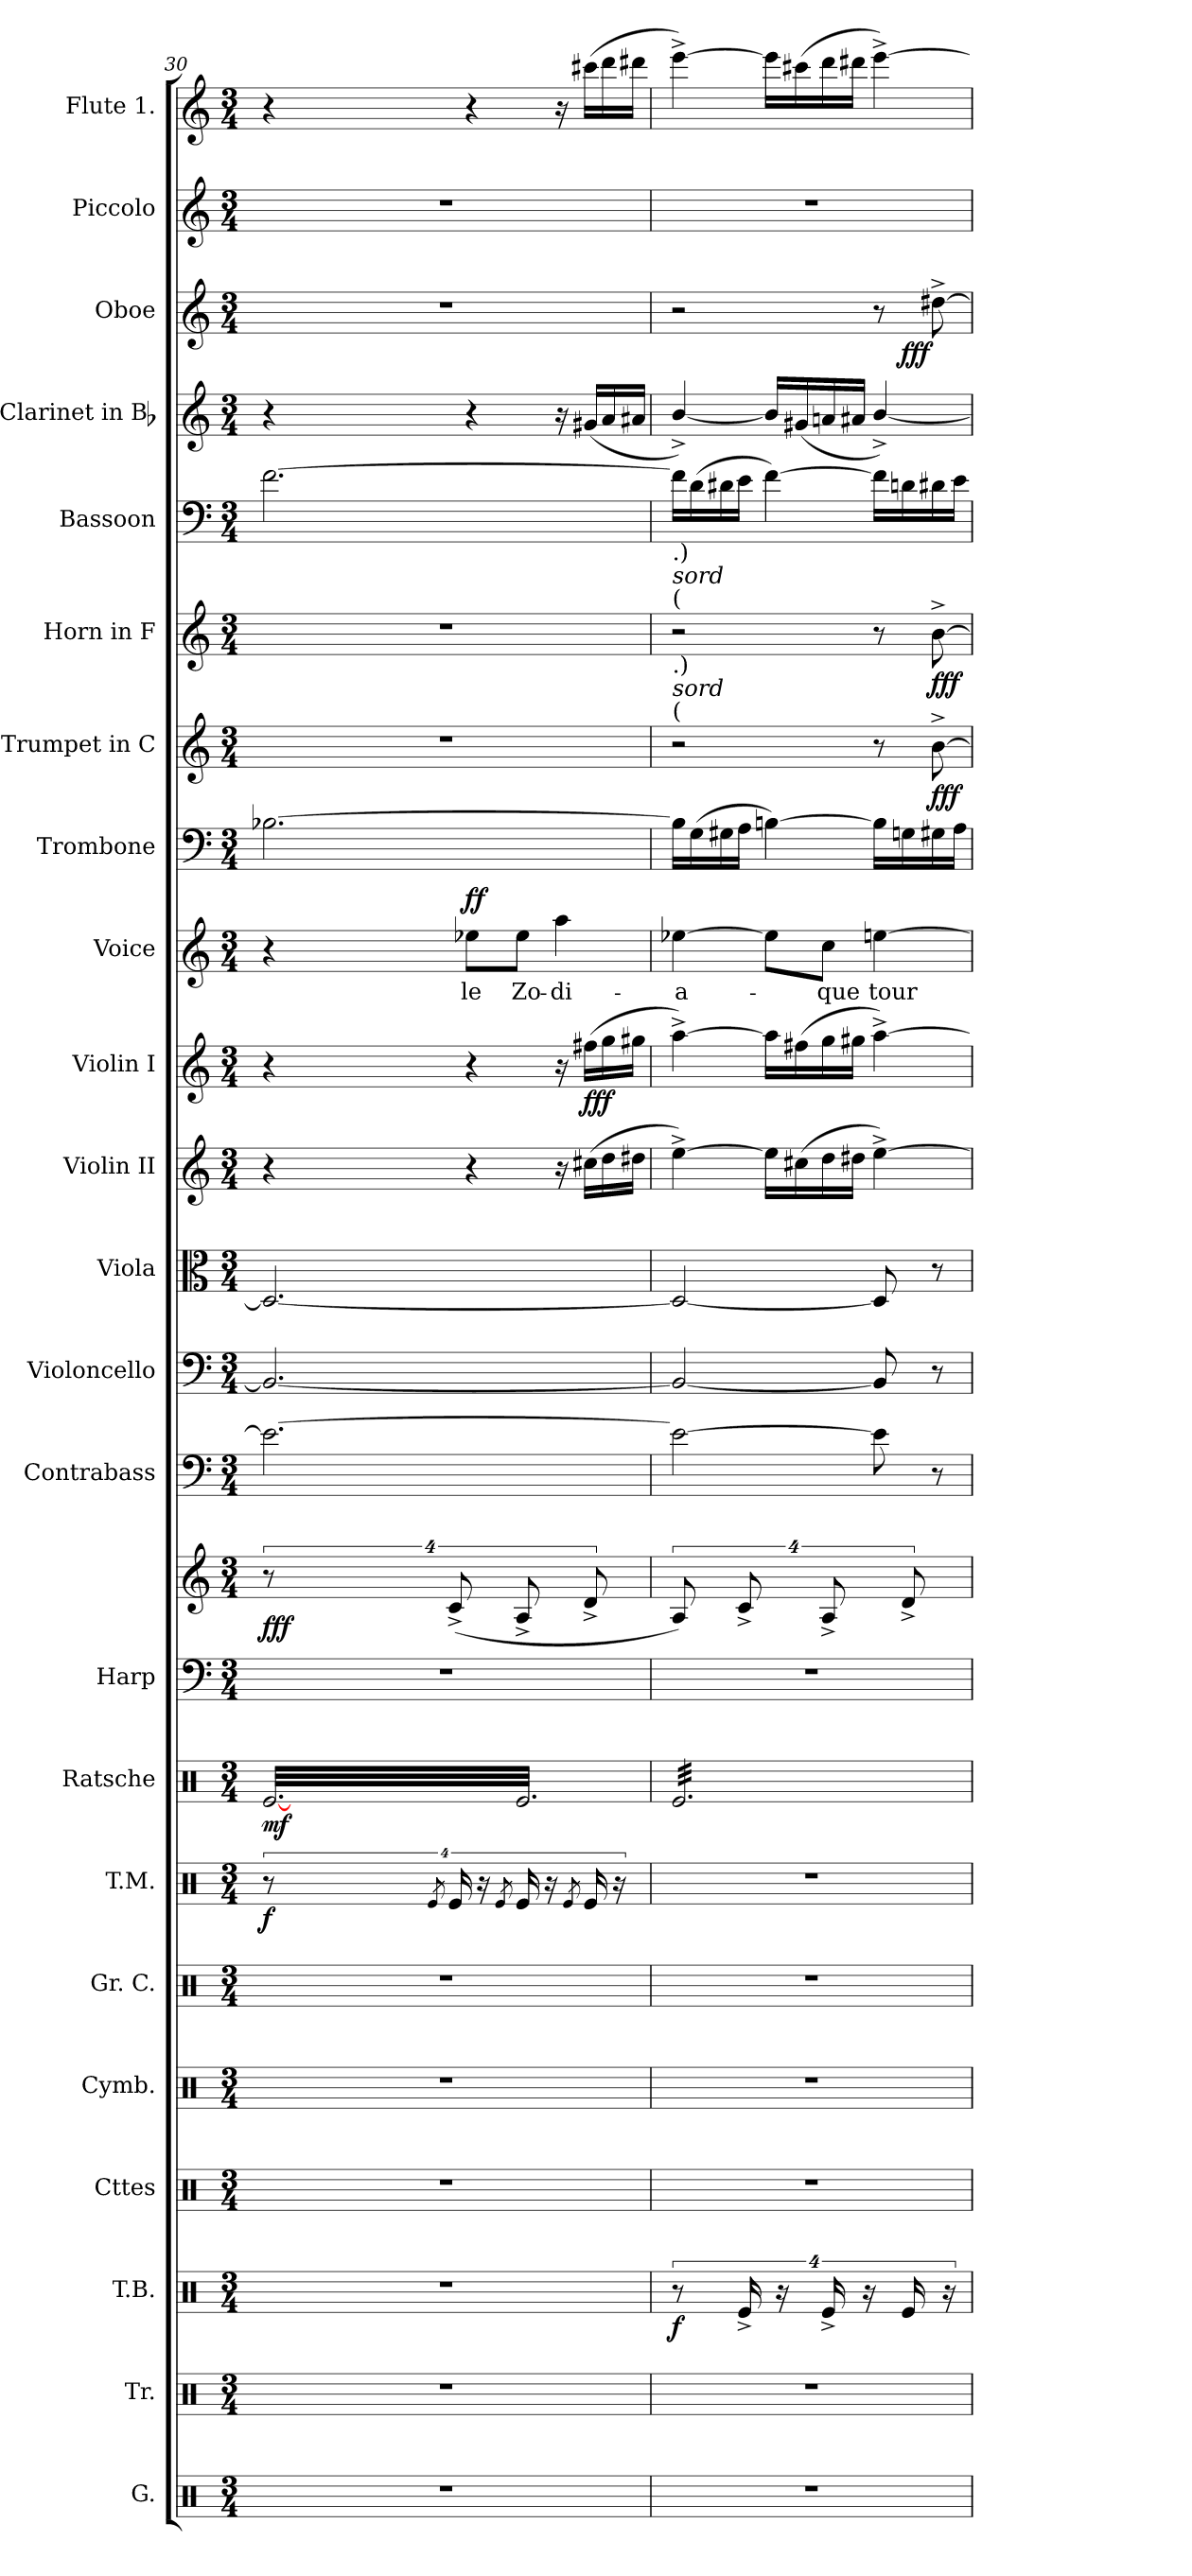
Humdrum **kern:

**kern	**kern	**kern	**dynam	**kern	**kern	**kern	**kern	**dynam	**kern	**dynam	**kern	**kern	**dynam	**kern	**kern	**kern	**kern	**kern	**dynam	**kern	**text	**dynam	**kern	**kern	**dynam	**kern	**dynam	**kern	**kern	**kern	**dynam	**kern	**kern
*part23	*part22	*part21	*part21	*part20	*part19	*part18	*part17	*part17	*part16	*part16	*part15	*part15	*part15	*part14	*part13	*part12	*part11	*part10	*part10	*part9	*part9	*part9	*part8	*part7	*part7	*part6	*part6	*part5	*part4	*part3	*part3	*part2	*part1
*staff24	*staff23	*staff22	*staff22	*staff21	*staff20	*staff19	*staff18	*staff18	*staff17	*staff17	*staff16	*staff15	*staff15/16	*staff14	*staff13	*staff12	*staff11	*staff10	*staff10	*staff9	*staff9	*staff9	*staff8	*staff7	*staff7	*staff6	*staff6	*staff5	*staff4	*staff3	*staff3	*staff2	*staff1
*I"G.	*I"Tr.	*I"T.B.	*	*I"Cttes	*I"Cymb.	*I"Gr. C.	*I"T.M.	*	*I"Ratsche	*	*I"Harp	*	*	*I"Contrabass	*I"Violoncello	*I"Viola	*I"Violin II	*I"Violin I	*	*I"Voice	*	*	*I"Trombone	*I"Trumpet in C	*	*I"Horn in F	*	*I"Bassoon	*I"Clarinet in Bb	*I"Oboe	*	*I"Piccolo	*I"Flute 1.
*I'G.	*I'Tr.	*I'T.B.	*	*I'Cttes	*I'Cymb.	*I'Gr. C.	*I'T.M.	*	*I'Rt.	*	*I'Hp.	*	*	*I'Cb.	*I'Vc.	*I'Vla.	*I'Vln. II	*I'Vln. I	*	*I'Voice	*	*	*I'Tbn.	*	*	*I'Hn.	*	*I'Bsn.	*I'Cl.	*I'Ob.	*	*I'Picc.	*I'Fl.
*clefX	*clefX	*clefX	*	*clefX	*clefX	*clefX	*clefX	*	*clefX	*	*clefF4	*clefG2	*	*clefF4	*clefF4	*clefC3	*clefG2	*clefG2	*	*clefG2	*	*	*clefF4	*clefG2	*	*clefG2	*	*clefF4	*clefG2	*clefG2	*	*clefG2	*clefG2
*	*	*	*	*	*	*	*	*	*	*	*	*	*	*ITrd7c12	*	*	*	*	*	*	*	*	*	*	*	*ITrd4c7	*	*	*ITrd1c2	*	*	*ITrd-7c-12	*
*k[]	*k[]	*k[]	*	*k[]	*k[]	*k[]	*k[]	*	*k[]	*	*k[]	*k[]	*	*k[]	*k[]	*k[]	*k[]	*k[]	*	*k[]	*	*	*k[]	*k[]	*	*k[b-]	*	*k[]	*k[b-e-]	*k[]	*	*k[]	*k[]
*M3/4	*M3/4	*M3/4	*	*M3/4	*M3/4	*M3/4	*M3/4	*	*M3/4	*	*M3/4	*M3/4	*	*M3/4	*M3/4	*M3/4	*M3/4	*M3/4	*	*M3/4	*	*	*M3/4	*M3/4	*	*M3/4	*	*M3/4	*M3/4	*M3/4	*	*M3/4	*M3/4
=30	=30	=30	=30	=30	=30	=30	=30	=30	=30	=30	=30	=30	=30	=30	=30	=30	=30	=30	=30	=30	=30	=30	=30	=30	=30	=30	=30	=30	=30	=30	=30	=30	=30
!LO:N:vis=1	!LO:N:vis=1	!LO:N:vis=1	!	!LO:N:vis=1	!LO:N:vis=1	!LO:N:vis=1	!	!	!	!	!LO:N:vis=1	!	!	!	!	!	!	!	!	!	!	!	!	!LO:N:vis=1	!	!LO:N:vis=1	!	!	!	!LO:N:vis=1	!	!LO:N:vis=1	!
*	*	*	*	*	*	*	*	*	*tremolo	*	*	*	*	*	*	*	*	*	*	*	*	*	*	*	*	*	*	*	*	*	*	*	*
2.r	2.r	2.r	.	2.r	2.r	2.r	16%3r	f	[<32Rei/LLL	mf	2.r	16%3r	fff	2.Ei\_>	2.BBi/_<	2.D#i/_<	4r	4r	.	4r	.	.	[>2.B-Xi\	2.r	.	2.r	.	[>2.fi\	4r	2.r	.	2.r	4r
.	.	.	.	.	.	.	.	.	32Rei/	.	.	.	.	.	.	.	.	.	.	.	.	.	.	.	.	.	.	.	.	.	.	.	.
.	.	.	.	.	.	.	.	.	32Rei/	.	.	.	.	.	.	.	.	.	.	.	.	.	.	.	.	.	.	.	.	.	.	.	.
.	.	.	.	.	.	.	.	.	32Rei/	.	.	.	.	.	.	.	.	.	.	.	.	.	.	.	.	.	.	.	.	.	.	.	.
.	.	.	.	.	.	.	.	.	32Rei/	.	.	.	.	.	.	.	.	.	.	.	.	.	.	.	.	.	.	.	.	.	.	.	.
.	.	.	.	.	.	.	.	.	32Rei/	.	.	.	.	.	.	.	.	.	.	.	.	.	.	.	.	.	.	.	.	.	.	.	.
.	.	.	.	.	.	.	8qRei/	.	.	.	.	.	.	.	.	.	.	.	.	.	.	.	.	.	.	.	.	.	.	.	.	.	.
.	.	.	.	.	.	.	32%3Rei/	.	32Rei/	.	.	(16%3c^i/	.	.	.	.	.	.	.	.	.	.	.	.	.	.	.	.	.	.	.	.	.
.	.	.	.	.	.	.	.	.	32Rei/	.	.	.	.	.	.	.	.	.	.	.	.	.	.	.	.	.	.	.	.	.	.	.	.
!	!	!	!	!	!	!	!	!	!	!	!	!	!	!	!	!	!	!	!	!	!LO:LY:b:color=#000000	!	!	!	!	!	!	!	!	!	!	!	!
.	.	.	.	.	.	.	.	.	32Rei/	.	.	.	.	.	.	.	4r	4r	.	8ee-Xi\L	le	ff	.	.	.	.	.	.	4r	.	.	.	4r
.	.	.	.	.	.	.	32%3r	.	32Rei/	.	.	.	.	.	.	.	.	.	.	.	.	.	.	.	.	.	.	.	.	.	.	.	.
.	.	.	.	.	.	.	.	.	32Rei/	.	.	.	.	.	.	.	.	.	.	.	.	.	.	.	.	.	.	.	.	.	.	.	.
.	.	.	.	.	.	.	.	.	32Rei/	.	.	.	.	.	.	.	.	.	.	.	.	.	.	.	.	.	.	.	.	.	.	.	.
.	.	.	.	.	.	.	8qRei/	.	.	.	.	.	.	.	.	.	.	.	.	.	.	.	.	.	.	.	.	.	.	.	.	.	.
!	!	!	!	!	!	!	!	!	!	!	!	!	!	!	!	!	!	!	!	!	!LO:LY:b:color=#000000	!	!	!	!	!	!	!	!	!	!	!	!
.	.	.	.	.	.	.	32%3Rei/	.	32Rei/	.	.	16%3A^i/	.	.	.	.	.	.	.	8ee-i\J	Zo-	.	.	.	.	.	.	.	.	.	.	.	.
.	.	.	.	.	.	.	.	.	32Rei/	.	.	.	.	.	.	.	.	.	.	.	.	.	.	.	.	.	.	.	.	.	.	.	.
.	.	.	.	.	.	.	.	.	32Rei/	.	.	.	.	.	.	.	.	.	.	.	.	.	.	.	.	.	.	.	.	.	.	.	.
.	.	.	.	.	.	.	32%3r	.	32Rei/	.	.	.	.	.	.	.	.	.	.	.	.	.	.	.	.	.	.	.	.	.	.	.	.
!	!	!	!	!	!	!	!	!	!	!	!	!	!	!	!	!	!	!	!	!	!LO:LY:b:color=#000000	!	!	!	!	!	!	!	!	!	!	!	!
.	.	.	.	.	.	.	.	.	32Rei/	.	.	.	.	.	.	.	16r	16r	.	4aai\	-di-	.	.	.	.	.	.	.	16r	.	.	.	16r
.	.	.	.	.	.	.	.	.	32Rei/	.	.	.	.	.	.	.	.	.	.	.	.	.	.	.	.	.	.	.	.	.	.	.	.
.	.	.	.	.	.	.	8qRei/	.	.	.	.	.	.	.	.	.	.	.	.	.	.	.	.	.	.	.	.	.	.	.	.	.	.
.	.	.	.	.	.	.	32%3Rei/	.	32Rei/	.	.	16%3d^i/	.	.	.	.	(16cc#Xi\LL	(16ff#Xi\LL	fff	.	.	.	.	.	.	.	.	.	(16f#Xi/LL	.	.	.	(16ccc#Xi\LL
.	.	.	.	.	.	.	.	.	32Rei/	.	.	.	.	.	.	.	.	.	.	.	.	.	.	.	.	.	.	.	.	.	.	.	.
.	.	.	.	.	.	.	.	.	32Rei/	.	.	.	.	.	.	.	16ddi\	16ggi\	.	.	.	.	.	.	.	.	.	.	16gi/	.	.	.	16dddi\
.	.	.	.	.	.	.	32%3r	.	32Rei/	.	.	.	.	.	.	.	.	.	.	.	.	.	.	.	.	.	.	.	.	.	.	.	.
.	.	.	.	.	.	.	.	.	32Rei/	.	.	.	.	.	.	.	16dd#Xi\JJ	16gg#Xi\JJ	.	.	.	.	.	.	.	.	.	.	16g#Xi/JJ	.	.	.	16ddd#Xi\JJ
.	.	.	.	.	.	.	.	.	32Rei/JJJ	.	.	.	.	.	.	.	.	.	.	.	.	.	.	.	.	.	.	.	.	.	.	.	.
!!LO:PB:g=z
=31	=31	=31	=31	=31	=31	=31	=31	=31	=31	=31	=31	=31	=31	=31	=31	=31	=31	=31	=31	=31	=31	=31	=31	=31	=31	=31	=31	=31	=31	=31	=31	=31	=31
*	*	*stria1	*	*	*	*	*	*	*	*	*	*	*	*	*	*	*	*	*	*	*	*	*	*	*	*	*	*	*	*	*	*	*
!LO:N:vis=1	!LO:N:vis=1	!	!	!LO:N:vis=1	!LO:N:vis=1	!LO:N:vis=1	!LO:N:vis=1	!	!	!	!LO:N:vis=1	!	!	!	!	!	!	!	!	!	!	!	!	!	!	!	!	!	!	!	!	!	!
!	!	!	!	!	!	!	!	!	!	!	!	!	!	!	!	!	!	!	!	!	!	!	!	!	!	!LO:TX:a:t=(	!	!	!	!	!	!	!
!	!	!	!	!	!	!	!	!	!	!	!	!	!	!	!	!	!	!	!	!	!	!	!	!	!	!LO:TX:i:t=sord	!	!	!	!	!	!	!
!	!	!	!	!	!	!	!	!	!	!	!	!	!	!	!	!	!	!	!	!	!	!	!	!	!	!LO:TX:t=.)	!	!	!	!	!	!	!
!	!	!	!	!	!	!	!	!	!	!	!	!	!	!	!	!	!	!	!	!	!	!	!	!LO:TX:a:t=(	!	!	!	!	!	!	!	!	!
!	!	!	!	!	!	!	!	!	!	!	!	!	!	!	!	!	!	!	!	!	!	!	!	!LO:TX:i:t=sord	!	!	!	!	!	!	!	!	!
!	!	!	!	!	!	!	!	!	!	!	!	!	!	!	!	!	!	!	!	!	!	!	!	!LO:TX:t=.)	!	!	!	!	!	!	!	!	!
!	!	!	!	!	!	!	!	!	!	!	!	!	!	!	!	!	!	!	!	!	!LO:LY:b:color=#000000	!	!	!	!	!	!	!	!	!	!	!LO:N:vis=1	!
*	*	*	*	*	*	*	*	*	*	*	*	*	*	*	*	*	*	*	*	*	*	*	*	*	*	*	*	*	*	*^	*	*	*
2.r	2.r	16%3r	f	2.r	2.r	2.r	2.r	.	32Rei/LLL	.	2.r	16%3Ai/)	.	2Ei\_>	2BBi/_<	2D#i/_<	[>4ee^i\)	[>4aa^i\)	.	[>4ee-Xi\	-a-	.	16B-i\LL]	2r	.	2r	.	16fi\LL]	[<4a^i/)	2r	2ryy	.	2.r	[>4eee^i\)
.	.	.	.	.	.	.	.	.	32Rei/	.	.	.	.	.	.	.	.	.	.	.	.	.	.	.	.	.	.	.	.	.	.	.	.	.
.	.	.	.	.	.	.	.	.	32Rei/	.	.	.	.	.	.	.	.	.	.	.	.	.	(16Gi\	.	.	.	.	(16di\	.	.	.	.	.	.
.	.	.	.	.	.	.	.	.	32Rei/	.	.	.	.	.	.	.	.	.	.	.	.	.	.	.	.	.	.	.	.	.	.	.	.	.
.	.	.	.	.	.	.	.	.	32Rei/	.	.	.	.	.	.	.	.	.	.	.	.	.	16G#Xi\	.	.	.	.	16d#Xi\	.	.	.	.	.	.
.	.	.	.	.	.	.	.	.	32Rei/	.	.	.	.	.	.	.	.	.	.	.	.	.	.	.	.	.	.	.	.	.	.	.	.	.
.	.	32%3Re^i/	.	.	.	.	.	.	32Rei/	.	.	16%3c^i/	.	.	.	.	.	.	.	.	.	.	16Ai\JJ	.	.	.	.	16ei\JJ	.	.	.	.	.	.
.	.	.	.	.	.	.	.	.	32Rei/	.	.	.	.	.	.	.	.	.	.	.	.	.	.	.	.	.	.	.	.	.	.	.	.	.
.	.	.	.	.	.	.	.	.	32Rei/	.	.	.	.	.	.	.	16eei\LL]	16aai\LL]	.	8ee-i\L]	.	.	[>4Bi\)	.	.	.	.	[>4fi\)	16ai/LL]	.	.	.	.	16eeei\LL]
.	.	32%3r	.	.	.	.	.	.	32Rei/	.	.	.	.	.	.	.	.	.	.	.	.	.	.	.	.	.	.	.	.	.	.	.	.	.
.	.	.	.	.	.	.	.	.	32Rei/	.	.	.	.	.	.	.	(16cc#Xi\	(16ff#Xi\	.	.	.	.	.	.	.	.	.	.	(16f#Xi/	.	.	.	.	(16ccc#Xi\
.	.	.	.	.	.	.	.	.	32Rei/	.	.	.	.	.	.	.	.	.	.	.	.	.	.	.	.	.	.	.	.	.	.	.	.	.
!	!	!	!	!	!	!	!	!	!	!	!	!	!	!	!	!	!	!	!	!	!LO:LY:b:color=#000000	!	!	!	!	!	!	!	!	!	!	!	!	!
.	.	32%3Re^i/	.	.	.	.	.	.	32Rei/	.	.	16%3A^i/	.	.	.	.	16ddi\	16ggi\	.	8cci\J	-que	.	.	.	.	.	.	.	16gni/	.	.	.	.	16dddi\
.	.	.	.	.	.	.	.	.	32Rei/	.	.	.	.	.	.	.	.	.	.	.	.	.	.	.	.	.	.	.	.	.	.	.	.	.
.	.	.	.	.	.	.	.	.	32Rei/	.	.	.	.	.	.	.	16dd#Xi\JJ	16gg#Xi\JJ	.	.	.	.	.	.	.	.	.	.	16g#Xi/JJ	.	.	.	.	16ddd#Xi\JJ
.	.	32%3r	.	.	.	.	.	.	32Rei/	.	.	.	.	.	.	.	.	.	.	.	.	.	.	.	.	.	.	.	.	.	.	.	.	.
!	!	!	!	!	!	!	!	!	!	!	!	!	!	!	!	!	!	!	!	!	!LO:LY:b:color=#000000	!	!	!	!	!	!	!	!	!	!	!	!	!
.	.	.	.	.	.	.	.	.	32Rei/	.	.	.	.	8Ei\]	8BBi/]	8D#i/]	[>4ee^i\)	[>4aa^i\)	.	[>4eeni\	tour-	.	16Bi\LL]	8r	.	8r	.	16fi\LL]	[<4a^i/)	8r	16ryy	.	.	[>4eee^i\)
.	.	.	.	.	.	.	.	.	32Rei/	.	.	.	.	.	.	.	.	.	.	.	.	.	.	.	.	.	.	.	.	.	.	.	.	.
.	.	32%3Rei/	.	.	.	.	.	.	32Rei/	.	.	16%3d^i/	.	.	.	.	.	.	.	.	.	.	16Gni\	.	.	.	.	16dni\	.	.	8.ryy	fff	.	.
.	.	.	.	.	.	.	.	.	32Rei/	.	.	.	.	.	.	.	.	.	.	.	.	.	.	.	.	.	.	.	.	.	.	.	.	.
.	.	.	.	.	.	.	.	.	32Rei/	.	.	.	.	8r	8r	8r	.	.	.	.	.	.	16G#Xi\	[>8b^i\	fff	[>8e^i\	fff	16d#Xi\	.	[>8dd#X^i\	.	.	.	.
.	.	32%3r	.	.	.	.	.	.	32Rei/	.	.	.	.	.	.	.	.	.	.	.	.	.	.	.	.	.	.	.	.	.	.	.	.	.
.	.	.	.	.	.	.	.	.	32Rei/	.	.	.	.	.	.	.	.	.	.	.	.	.	16Ai\JJ	.	.	.	.	16ei\JJ	.	.	.	.	.	.
.	.	.	.	.	.	.	.	.	32Rei/JJJ	.	.	.	.	.	.	.	.	.	.	.	.	.	.	.	.	.	.	.	.	.	.	.	.	.
*	*	*	*	*	*	*	*	*	*Xtremolo	*	*	*	*	*	*	*	*	*	*	*	*	*	*	*	*	*	*	*	*	*	*	*	*	*
*	*	*	*	*	*	*	*	*	*	*	*	*	*	*	*	*	*	*	*	*	*	*	*	*	*	*	*	*	*	*v	*v	*	*	*
=	=	=	=	=	=	=	=	=	=	=	=	=	=	=	=	=	=	=	=	=	=	=	=	=	=	=	=	=	=	=	=	=	=
*-	*-	*-	*-	*-	*-	*-	*-	*-	*-	*-	*-	*-	*-	*-	*-	*-	*-	*-	*-	*-	*-	*-	*-	*-	*-	*-	*-	*-	*-	*-	*-	*-	*-
